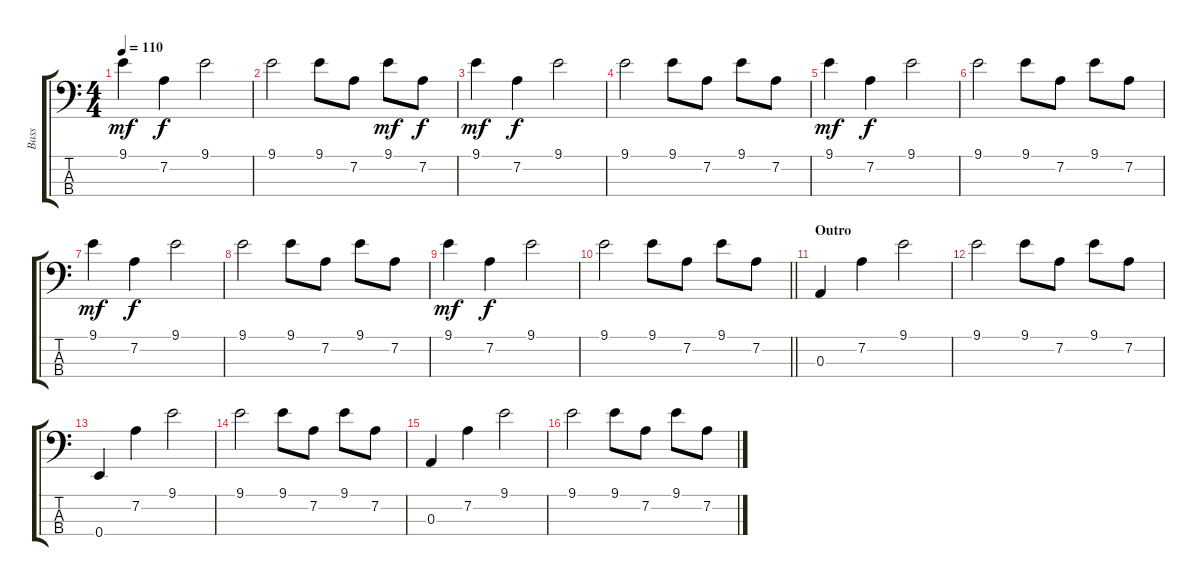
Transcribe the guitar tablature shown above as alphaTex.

\track ("Bass" "Bass") {instrument electricbasspick}
\staff {score tabs}
\tuning (G2 D2 A1 E1) {hide}
\ts (4 4)
\tempo 110
\clef f4
\ks c
9.1.4{dy mf} 7.2.4{dy f} 9.1.2 |
9.1.2 9.1.8 7.2.8 9.1.8{dy mf} 7.2.8{dy f} |
9.1.4{dy mf} 7.2.4{dy f} 9.1.2 |
9.1.2 9.1.8 7.2.8 9.1.8 7.2.8 |
9.1.4{dy mf} 7.2.4{dy f} 9.1.2 |
9.1.2 9.1.8 7.2.8 9.1.8 7.2.8 |
9.1.4{dy mf} 7.2.4{dy f} 9.1.2 |
9.1.2 9.1.8 7.2.8 9.1.8 7.2.8 |
9.1.4{dy mf} 7.2.4{dy f} 9.1.2 |
\barLineRight lightlight
9.1.2 9.1.8 7.2.8 9.1.8 7.2.8 |
\section ("" "Outro")
0.3.4 7.2.4 9.1.2 |
9.1.2 9.1.8 7.2.8 9.1.8 7.2.8 |
0.4.4 7.2.4 9.1.2 |
9.1.2 9.1.8 7.2.8 9.1.8 7.2.8 |
0.3.4 7.2.4 9.1.2 |
9.1.2 9.1.8 7.2.8 9.1.8 7.2.8
